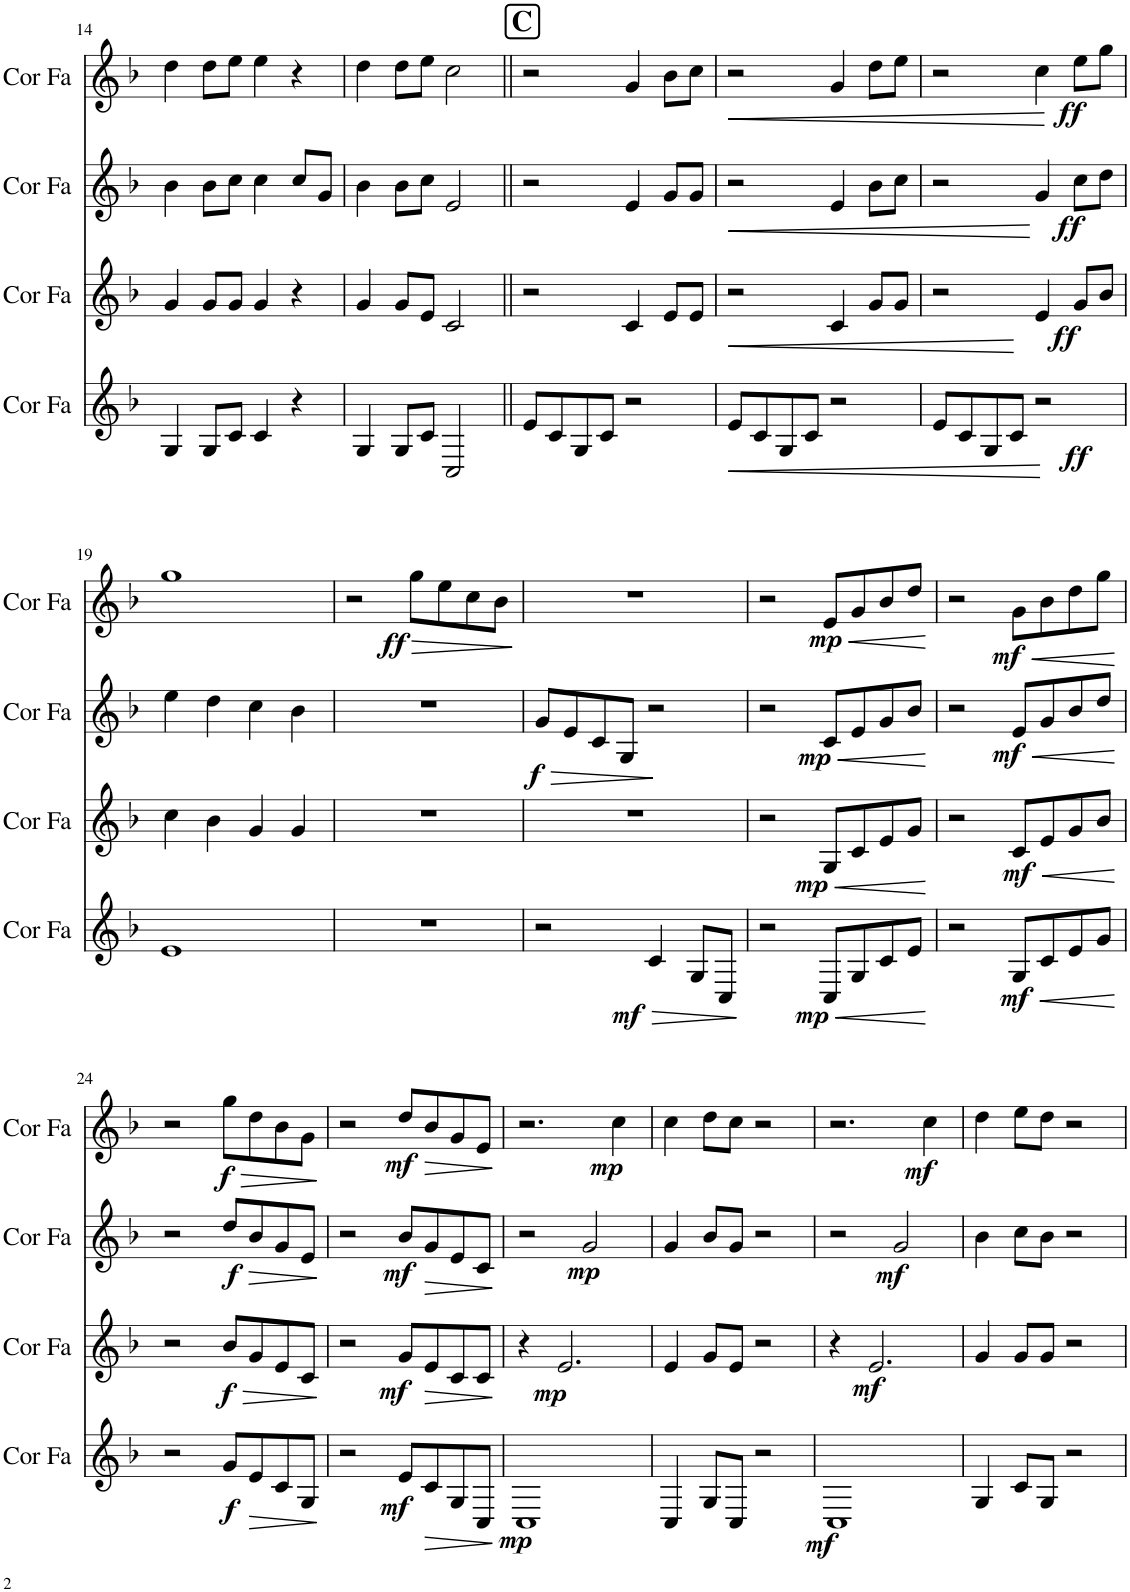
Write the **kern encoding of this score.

**kern	**dynam	**kern	**dynam	**kern	**dynam	**kern	**dynam
*part4	*part4	*part3	*part3	*part2	*part2	*part1	*part1
*staff4	*staff4	*staff3	*staff3	*staff2	*staff2	*staff1	*staff1
*I"Cor en Fa	*	*I"Cor en Fa	*	*I"Cor en Fa	*	*I"Cor en Fa	*
*I'Cor Fa	*	*I'Cor Fa	*	*I'Cor Fa	*	*I'Cor Fa	*
!!LO:PB:g=z
*clefG2	*	*clefG2	*	*clefG2	*	*clefG2	*
*Trd4c7	*	*Trd4c7	*	*Trd4c7	*	*Trd4c7	*
*k[b-]	*	*k[b-]	*	*k[b-]	*	*k[b-]	*
*M4/4	*	*M4/4	*	*M4/4	*	*M4/4	*
=14	=14	=14	=14	=14	=14	=14	=14
4G/	.	4g/	.	4b-\	.	4dd\	.
8G/L	.	8g/L	.	8b-\L	.	8dd\L	.
8c/J	.	8g/J	.	8cc\J	.	8ee\J	.
4c/	.	4g/	.	4cc\	.	4ee\	.
4r	.	4r	.	8cc/L	.	4r	.
.	.	.	.	8g/J	.	.	.
=15	=15	=15	=15	=15	=15	=15	=15
4G/	.	4g/	.	4b-\	.	4dd\	.
8G/L	.	8g/L	.	8b-\L	.	8dd\L	.
8c/J	.	8e/J	.	8cc\J	.	8ee\J	.
2C/	.	2c/	.	2e/	.	2cc\	.
!!LO:REH:place=s1:a:B:cj:fs=14:t=C
=16||	=16||	=16||	=16||	=16||	=16||	=16||	=16||
8e/L	.	2r	.	2r	.	2r	.
8c/	.	.	.	.	.	.	.
8G/	.	.	.	.	.	.	.
8c/J	.	.	.	.	.	.	.
2r	.	4c/	.	4e/	.	4g/	.
.	.	8e/L	.	8g/L	.	8b-\L	.
.	.	8e/J	.	8g/J	.	8cc\J	.
=17	=17	=17	=17	=17	=17	=17	=17
!	!LO:HP:b	!	!LO:HP:b	!	!LO:HP:b	!	!LO:HP:b
8e/L	<	2r	<	2r	<	2r	<
8c/	.	.	.	.	.	.	.
8G/	.	.	.	.	.	.	.
8c/J	.	.	.	.	.	.	.
2r	.	4c/	.	4e/	.	4g/	.
.	.	8g/L	.	8b-\L	.	8dd\L	.
.	.	8g/J	.	8cc\J	.	8ee\J	.
.	[	.	[	.	[	.	[
=18	=18	=18	=18	=18	=18	=18	=18
8e/L	.	2r	.	2r	.	2r	.
8c/	.	.	.	.	.	.	.
8G/	.	.	.	.	.	.	.
8c/J	.	.	.	.	.	.	.
!	!LO:DY:b	!	!	!	!	!	!
2r	ff	4e/	.	4g/	.	4cc\	.
!	!	!	!LO:DY:b	!	!LO:DY:b	!	!LO:DY:b
.	.	8g/L	ff	8cc\L	ff	8ee\L	ff
.	.	8b-/J	.	8dd\J	.	8gg\J	.
!!LO:LB:g=z
=19	=19	=19	=19	=19	=19	=19	=19
1e	.	4cc\	.	4ee\	.	1gg	.
.	.	4b-\	.	4dd\	.	.	.
.	.	4g/	.	4cc\	.	.	.
.	.	4g/	.	4b-\	.	.	.
=20	=20	=20	=20	=20	=20	=20	=20
1r	.	1r	.	1r	.	2r	.
!	!	!	!	!	!	!	!LO:HP:b
!	!	!	!	!	!	!	!LO:DY:n=1:b
.	.	.	.	.	.	8gg\L	> ff
.	.	.	.	.	.	8ee\	.
.	.	.	.	.	.	8cc\	.
.	.	.	.	.	.	8b-\J	.
.	.	.	.	.	.	.	]
=21	=21	=21	=21	=21	=21	=21	=21
!	!	!	!	!	!LO:HP:b	!	!
!	!	!	!	!	!LO:DY:n=1:b	!	!
2r	.	1r	.	8g/L	> f	1r	.
.	.	.	.	8e/	.	.	.
.	.	.	.	8c/	.	.	.
.	.	.	.	8G/J	.	.	.
!	!LO:HP:b	!	!	!	!	!	!
!	!LO:DY:n=1:b	!	!	!	!	!	!
4c/	> mf	.	.	2r	.	.	.
8G/L	.	.	.	.	.	.	.
8C/J	.	.	.	.	.	.	.
.	]	.	.	.	]	.	.
=22	=22	=22	=22	=22	=22	=22	=22
2r	.	2r	.	2r	.	2r	.
!	!LO:HP:b	!	!LO:HP:b	!	!LO:HP:b	!	!LO:HP:b
!	!LO:DY:n=1:b	!	!LO:DY:n=1:b	!	!LO:DY:n=1:b	!	!LO:DY:n=1:b
8C/L	< mp	8G/L	< mp	8c/L	< mp	8e/L	< mp
8G/	.	8c/	.	8e/	.	8g/	.
8c/	.	8e/	.	8g/	.	8b-/	.
8e/J	.	8g/J	.	8b-/J	.	8dd/J	.
.	[	.	[	.	[	.	[
=23	=23	=23	=23	=23	=23	=23	=23
2r	.	2r	.	2r	.	2r	.
!	!LO:HP:b	!	!LO:HP:b	!	!LO:HP:b	!	!LO:HP:b
!	!LO:DY:n=1:b	!	!LO:DY:n=1:b	!	!LO:DY:n=1:b	!	!LO:DY:n=1:b
8G/L	< mf	8c/L	< mf	8e/L	< mf	8g\L	< mf
8c/	.	8e/	.	8g/	.	8b-\	.
8e/	.	8g/	.	8b-/	.	8dd\	.
8g/J	.	8b-/J	.	8dd/J	.	8gg\J	.
.	[	.	[	.	[	.	[
!!LO:LB:g=z
=24	=24	=24	=24	=24	=24	=24	=24
2r	.	2r	.	2r	.	2r	.
!	!LO:DY:b	!	!LO:HP:b	!	!LO:HP:b	!	!LO:HP:b
!	!	!	!LO:DY:n=1:b	!	!LO:DY:n=1:b	!	!LO:DY:n=1:b
8g/L	f	8b-/L	> f	8dd/L	> f	8gg\L	> f
!	!LO:HP:b	!	!	!	!	!	!
8e/	>	8g/	.	8b-/	.	8dd\	.
8c/	.	8e/	.	8g/	.	8b-\	.
8G/J	.	8c/J	.	8e/J	.	8g\J	.
.	]	.	]	.	]	.	]
=25	=25	=25	=25	=25	=25	=25	=25
2r	.	2r	.	2r	.	2r	.
!	!LO:DY:b	!	!LO:DY:b	!	!LO:DY:b	!	!LO:DY:b
8e/L	mf	8g/L	mf	8b-/L	mf	8dd/L	mf
!	!LO:HP:b	!	!LO:HP:b	!	!LO:HP:b	!	!LO:HP:b
8c/	>	8e/	>	8g/	>	8b-/	>
8G/	.	8c/	.	8e/	.	8g/	.
8C/J	.	8c/J	.	8c/J	.	8e/J	.
.	]	.	]	.	]	.	]
=26	=26	=26	=26	=26	=26	=26	=26
!	!LO:DY:b	!	!	!	!	!	!
1C	mp	4r	.	2r	.	2.r	.
!	!	!	!LO:DY:b	!	!	!	!
.	.	2.e/	mp	.	.	.	.
!	!	!	!	!	!LO:DY:b	!	!
.	.	.	.	2g/	mp	.	.
!	!	!	!	!	!	!	!LO:DY:b
.	.	.	.	.	.	4cc\	mp
=27	=27	=27	=27	=27	=27	=27	=27
4C/	.	4e/	.	4g/	.	4cc\	.
8G/L	.	8g/L	.	8b-/L	.	8dd\L	.
8C/J	.	8e/J	.	8g/J	.	8cc\J	.
2r	.	2r	.	2r	.	2r	.
=28	=28	=28	=28	=28	=28	=28	=28
!	!LO:DY:b	!	!	!	!	!	!
1C	mf	4r	.	2r	.	2.r	.
!	!	!	!LO:DY:b	!	!	!	!
.	.	2.e/	mf	.	.	.	.
!	!	!	!	!	!LO:DY:b	!	!
.	.	.	.	2g/	mf	.	.
!	!	!	!	!	!	!	!LO:DY:b
.	.	.	.	.	.	4cc\	mf
=29	=29	=29	=29	=29	=29	=29	=29
4G/	.	4g/	.	4b-\	.	4dd\	.
8c/L	.	8g/L	.	8cc\L	.	8ee\L	.
8G/J	.	8g/J	.	8b-\J	.	8dd\J	.
2r	.	2r	.	2r	.	2r	.
=	=	=	=	=	=	=	=
*-	*-	*-	*-	*-	*-	*-	*-
